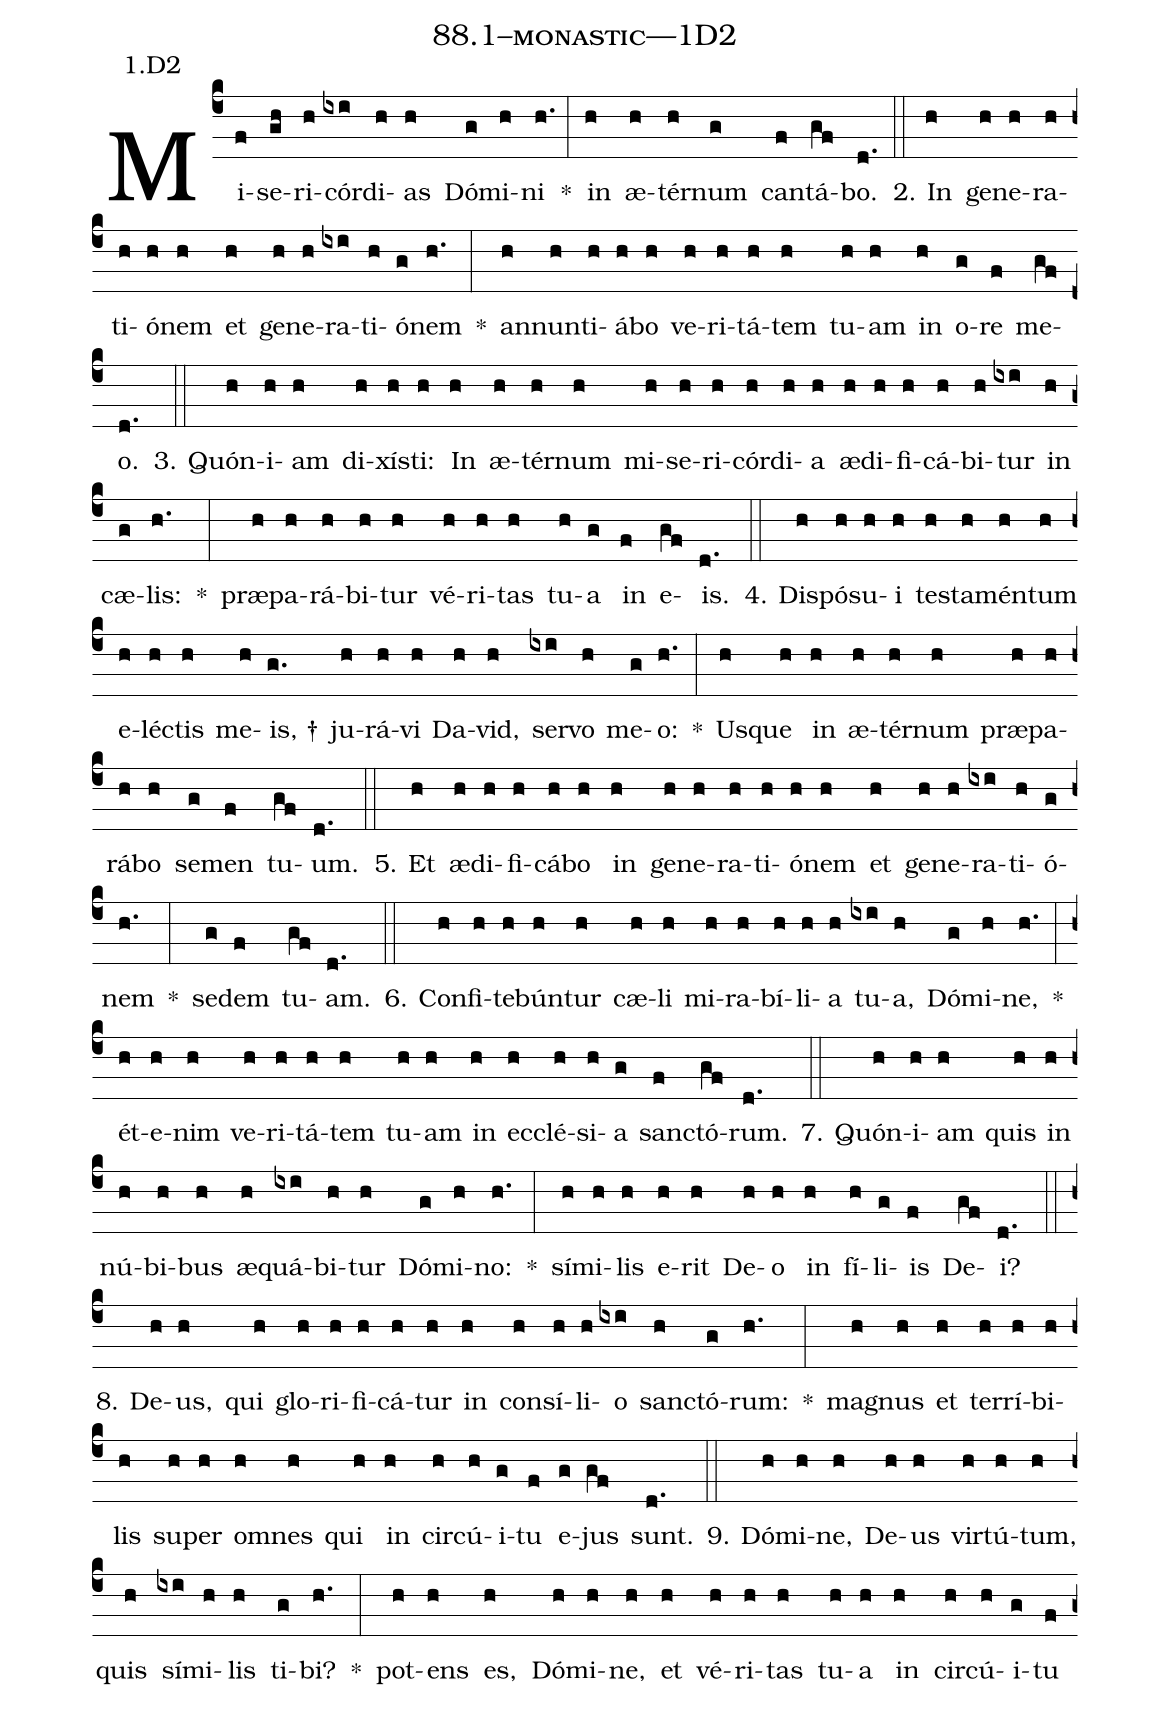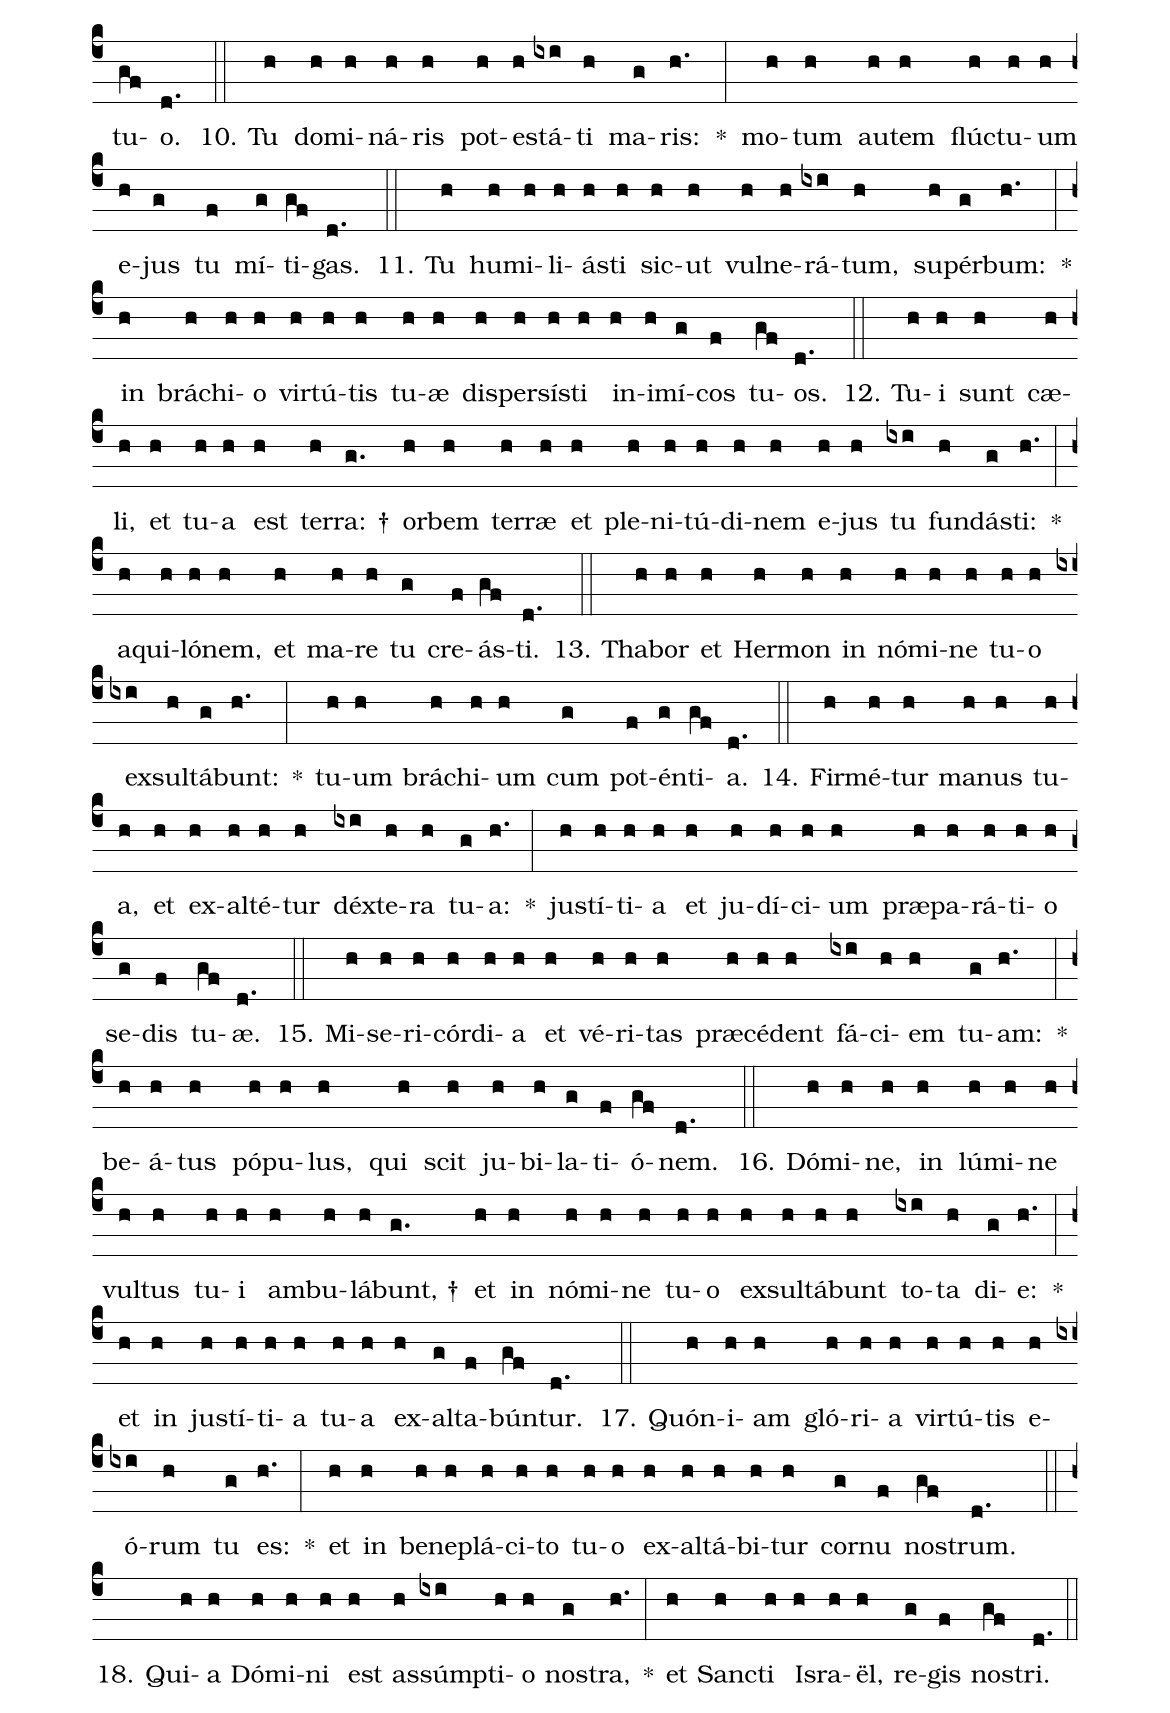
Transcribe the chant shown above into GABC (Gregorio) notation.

name: 88.1--monastic---1D2;
annotation: 1.D2;
%%
(c4)Mi(f)se(gh)ri(h)cór(ixi)di(h)as(h) Dó(g)mi(h)ni(h.) *(:) in(h) æ(h)tér(h)num(g) can(f)tá(gf)bo.(d.) (::)
2. In(h) ge(h)ne(h)ra(h)ti(h)ó(h)nem(h) et(h) ge(h)ne(h)ra(ixi)ti(h)ó(g)nem(h.) *(:) an(h)nun(h)ti(h)á(h)bo(h) ve(h)ri(h)tá(h)tem(h) tu(h)am(h) in(h) o(g)re(f) me(gf)o.(d.) (::)
3. Quón(h)i(h)am(h) di(h)xís(h)ti:(h) In(h) æ(h)tér(h)num(h) mi(h)se(h)ri(h)cór(h)di(h)a(h) æ(h)di(h)fi(h)cá(h)bi(h)tur(ixi) in(h) cæ(g)lis:(h.) *(:) præ(h)pa(h)rá(h)bi(h)tur(h) vé(h)ri(h)tas(h) tu(h)a(g) in(f) e(gf)is.(d.) (::)
4. Dis(h)pó(h)su(h)i(h) tes(h)ta(h)mén(h)tum(h) e(h)léc(h)tis(h) me(h)is, †(g.) ju(h)rá(h)vi(h) Da(h)vid,(h) ser(ixi)vo(h) me(g)o:(h.) *(:) Us(h)que(h) in(h) æ(h)tér(h)num(h) præ(h)pa(h)rá(h)bo(h) se(g)men(f) tu(gf)um.(d.) (::)
5. Et(h) æ(h)di(h)fi(h)cá(h)bo(h) in(h) ge(h)ne(h)ra(h)ti(h)ó(h)nem(h) et(h) ge(h)ne(h)ra(ixi)ti(h)ó(g)nem(h.) *(:) se(g)dem(f) tu(gf)am.(d.) (::)
6. Con(h)fi(h)te(h)bún(h)tur(h) cæ(h)li(h) mi(h)ra(h)bí(h)li(h)a(h) tu(ixi)a,(h) Dó(g)mi(h)ne,(h.) *(:) ét(h)e(h)nim(h) ve(h)ri(h)tá(h)tem(h) tu(h)am(h) in(h) ec(h)clé(h)si(h)a(g) sanc(f)tó(gf)rum.(d.) (::)
7. Quón(h)i(h)am(h) quis(h) in(h) nú(h)bi(h)bus(h) æ(h)quá(ixi)bi(h)tur(h) Dó(g)mi(h)no:(h.) *(:) sí(h)mi(h)lis(h) e(h)rit(h) De(h)o(h) in(h) fí(h)li(g)is(f) De(gf)i?(d.) (::)
8. De(h)us,(h) qui(h) glo(h)ri(h)fi(h)cá(h)tur(h) in(h) con(h)sí(h)li(h)o(ixi) sanc(h)tó(g)rum:(h.) *(:) ma(h)gnus(h) et(h) ter(h)rí(h)bi(h)lis(h) su(h)per(h) om(h)nes(h) qui(h) in(h) cir(h)cú(h)i(g)tu(f) e(g)jus(gf) sunt.(d.) (::)
9. Dó(h)mi(h)ne,(h) De(h)us(h) vir(h)tú(h)tum,(h) quis(h) sí(ixi)mi(h)lis(h) ti(g)bi?(h.) *(:) pot(h)ens(h) es,(h) Dó(h)mi(h)ne,(h) et(h) vé(h)ri(h)tas(h) tu(h)a(h) in(h) cir(h)cú(h)i(g)tu(f) tu(gf)o.(d.) (::)
10. Tu(h) do(h)mi(h)ná(h)ris(h) pot(h)es(h)tá(ixi)ti(h) ma(g)ris:(h.) *(:) mo(h)tum(h) au(h)tem(h) flúc(h)tu(h)um(h) e(h)jus(g) tu(f) mí(g)ti(gf)gas.(d.) (::)
11. Tu(h) hu(h)mi(h)li(h)ás(h)ti(h) sic(h)ut(h) vul(h)ne(h)rá(ixi)tum,(h) su(h)pér(g)bum:(h.) *(:) in(h) brá(h)chi(h)o(h) vir(h)tú(h)tis(h) tu(h)æ(h) di(h)sper(h)sís(h)ti(h) in(h)i(h)mí(g)cos(f) tu(gf)os.(d.) (::)
12. Tu(h)i(h) sunt(h) cæ(h)li,(h) et(h) tu(h)a(h) est(h) ter(h)ra: †(g.) or(h)bem(h) ter(h)ræ(h) et(h) ple(h)ni(h)tú(h)di(h)nem(h) e(h)jus(h) tu(ixi) fun(h)dás(g)ti:(h.) *(:) a(h)qui(h)ló(h)nem,(h) et(h) ma(h)re(h) tu(g) cre(f)ás(gf)ti.(d.) (::)
13. Tha(h)bor(h) et(h) Her(h)mon(h) in(h) nó(h)mi(h)ne(h) tu(h)o(h) ex(ixi)sul(h)tá(g)bunt:(h.) *(:) tu(h)um(h) brá(h)chi(h)um(h) cum(g) pot(f)én(g)ti(gf)a.(d.) (::)
14. Fir(h)mé(h)tur(h) ma(h)nus(h) tu(h)a,(h) et(h) ex(h)al(h)té(h)tur(h) déx(ixi)te(h)ra(h) tu(g)a:(h.) *(:) jus(h)tí(h)ti(h)a(h) et(h) ju(h)dí(h)ci(h)um(h) præ(h)pa(h)rá(h)ti(h)o(h) se(g)dis(f) tu(gf)æ.(d.) (::)
15. Mi(h)se(h)ri(h)cór(h)di(h)a(h) et(h) vé(h)ri(h)tas(h) præ(h)cé(h)dent(h) fá(ixi)ci(h)em(h) tu(g)am:(h.) *(:) be(h)á(h)tus(h) pó(h)pu(h)lus,(h) qui(h) scit(h) ju(h)bi(h)la(g)ti(f)ó(gf)nem.(d.) (::)
16. Dó(h)mi(h)ne,(h) in(h) lú(h)mi(h)ne(h) vul(h)tus(h) tu(h)i(h) am(h)bu(h)lá(h)bunt, †(g.) et(h) in(h) nó(h)mi(h)ne(h) tu(h)o(h) ex(h)sul(h)tá(h)bunt(h) to(ixi)ta(h) di(g)e:(h.) *(:) et(h) in(h) jus(h)tí(h)ti(h)a(h) tu(h)a(h) ex(h)al(g)ta(f)bún(gf)tur.(d.) (::)
17. Quón(h)i(h)am(h) gló(h)ri(h)a(h) vir(h)tú(h)tis(h) e(h)ó(ixi)rum(h) tu(g) es:(h.) *(:) et(h) in(h) be(h)ne(h)plá(h)ci(h)to(h) tu(h)o(h) ex(h)al(h)tá(h)bi(h)tur(h) cor(g)nu(f) nos(gf)trum.(d.) (::)
18. Qui(h)a(h) Dó(h)mi(h)ni(h) est(h) as(h)súmp(ixi)ti(h)o(h) nos(g)tra,(h.) *(:) et(h) Sanc(h)ti(h) Is(h)ra(h)ël,(h) re(g)gis(f) nos(gf)tri.(d.) (::)
